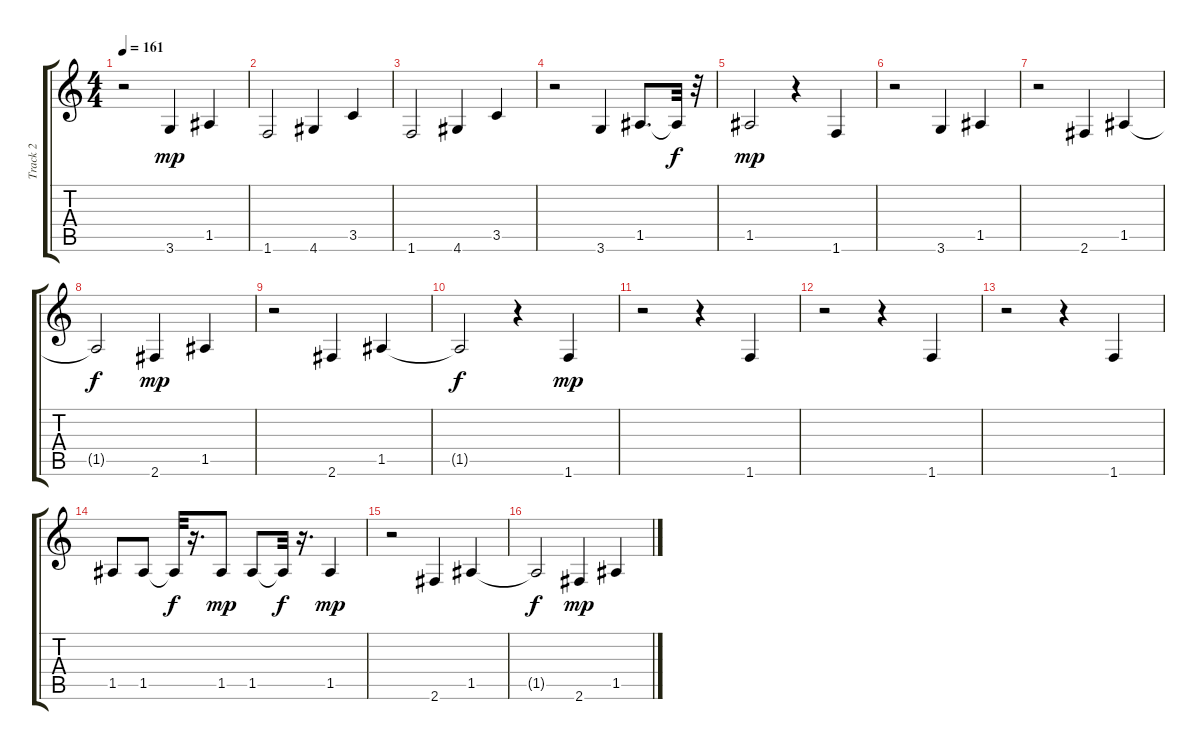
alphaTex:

\track ("Track 2" "Track 2") {instrument acousticbass}
\staff {score tabs}
\tuning (E4 B3 G3 D3 A2 E2) {hide}
\ts (4 4)
\tempo 161
\clef g2
\ks c
r.2{dy mp} 3.6.4 1.5.4 |
1.6.2 4.6.4 3.5.4 |
1.6.2 4.6.4 3.5.4 |
r.2 3.6.4 1.5.8{d} 1.5{t}.32{dy f} r.32 |
1.5.2{dy mp} r.4 1.6.4 |
r.2 3.6.4 1.5.4 |
r.2 2.6.4 1.5.4 |
1.5{t}.2{dy f} 2.6.4{dy mp} 1.5.4 |
r.2 2.6.4 1.5.4 |
1.5{t}.2{dy f} r.4 1.6.4{dy mp} |
r.2 r.4 1.6.4 |
r.2 r.4 1.6.4 |
r.2 r.4 1.6.4 |
1.5.8 1.5.8 1.5{t}.32{dy f} r.16{d} 1.5.8{dy mp} 1.5.8 1.5{t}.32{dy f} r.16{d} 1.5.4{dy mp} |
r.2 2.6.4 1.5.4 |
1.5{t}.2{dy f} 2.6.4{dy mp} 1.5.4
